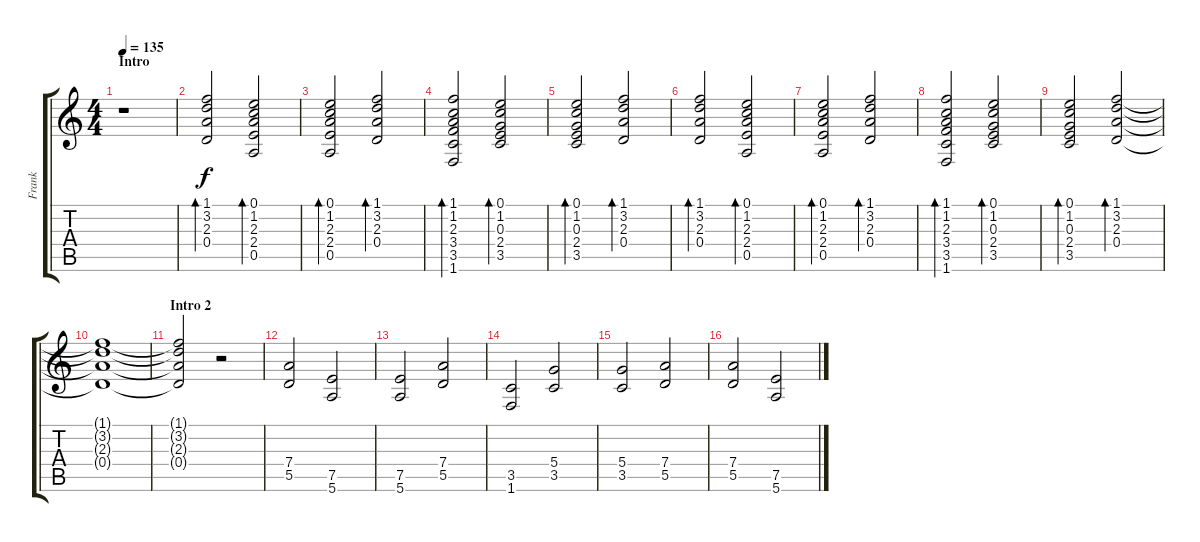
\track ("Frank" "Frank") {instrument overdrivenguitar}
\staff {score tabs}
\tuning (E4 B3 G3 D3 A2 E2) {hide}
\ts (4 4)
\section ("" "Intro")
\tempo 135
\tempo 95
\tempo 135
\clef g2
\ks c
r.1{dy f instrument electricguitarclean} |
(1.1 3.2 2.3 0.4).2{bd 60} (0.1 1.2 2.3 2.4 0.5).2{bd 60} |
(0.1 1.2 2.3 2.4 0.5).2{bd 60} (1.1 3.2 2.3 0.4).2{bd 60} |
(1.1 1.2 2.3 3.4 3.5 1.6).2{bd 60} (0.1 1.2 0.3 2.4 3.5).2{bd 60} |
(0.1 1.2 0.3 2.4 3.5).2{bd 60} (1.1 3.2 2.3 0.4).2{bd 60} |
(1.1 3.2 2.3 0.4).2{bd 60} (0.1 1.2 2.3 2.4 0.5).2{bd 60} |
(0.1 1.2 2.3 2.4 0.5).2{bd 60} (1.1 3.2 2.3 0.4).2{bd 60} |
(1.1 1.2 2.3 3.4 3.5 1.6).2{bd 60} (0.1 1.2 0.3 2.4 3.5).2{bd 60} |
(0.1 1.2 0.3 2.4 3.5).2{bd 60} (1.1 3.2 2.3 0.4).2{bd 60} |
(1.1{t} 3.2{t} 2.3{t} 0.4{t}).1 |
\section ("" "Intro 2")
(1.1{t} 3.2{t} 2.3{t} 0.4{t}).2{instrument overdrivenguitar} r.2 |
(7.4 5.5).2 (7.5 5.6).2 |
(7.5 5.6).2 (7.4 5.5).2 |
(3.5 1.6).2 (5.4 3.5).2 |
(5.4 3.5).2 (7.4 5.5).2 |
(7.4 5.5).2 (7.5 5.6).2
